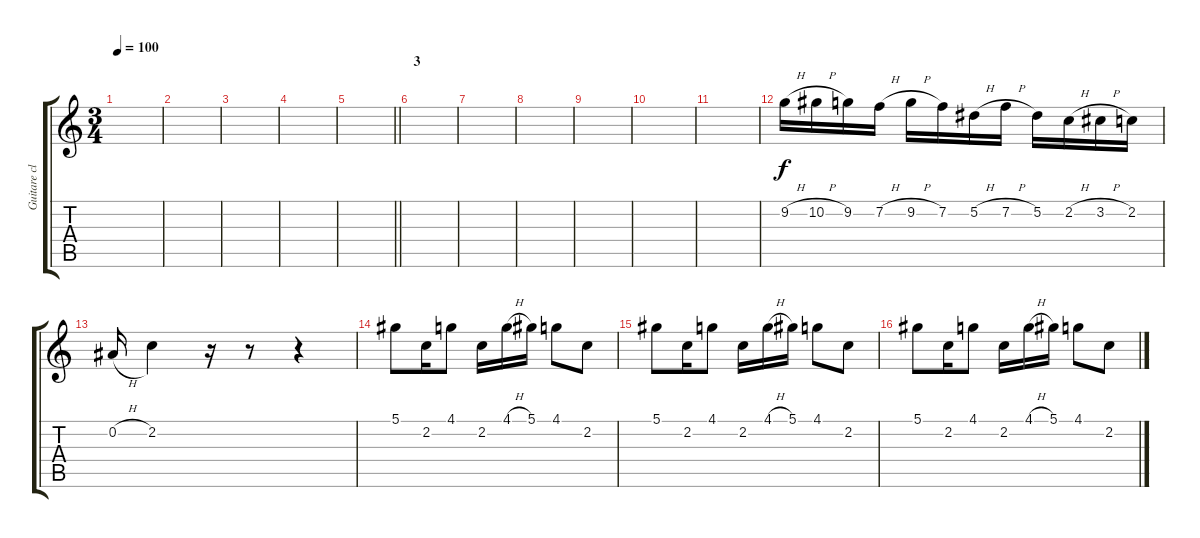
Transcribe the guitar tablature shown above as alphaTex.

\track ("Guitare clean gauche" "Guitare cl") {instrument electricguitarjazz}
\staff {score tabs}
\tuning (Eb4 Bb3 Gb3 Db3 Ab2 Db2) {hide}
\ts (3 4)
\tempo 100
\clef g2
\ks c
|
|
|
|
\barLineRight lightlight
|
\section ("" "3")
|
|
|
|
|
|
9.2{h}.16 10.2{h}.16 9.2.16 7.2{h}.16 9.2{h}.16 7.2.16 5.2{h}.16 7.2{h}.16 5.2.16 2.2{h}.16 3.2{h}.16 2.2.16 |
0.2{h}.16 2.2.4 r.16 r.8 r.4 |
5.1.8 2.2.16 4.1.8 2.2.16 4.1{h}.16 5.1.16 4.1.8 2.2.8 |
5.1.8 2.2.16 4.1.8 2.2.16 4.1{h}.16 5.1.16 4.1.8 2.2.8 |
5.1.8 2.2.16 4.1.8 2.2.16 4.1{h}.16 5.1.16 4.1.8 2.2.8
